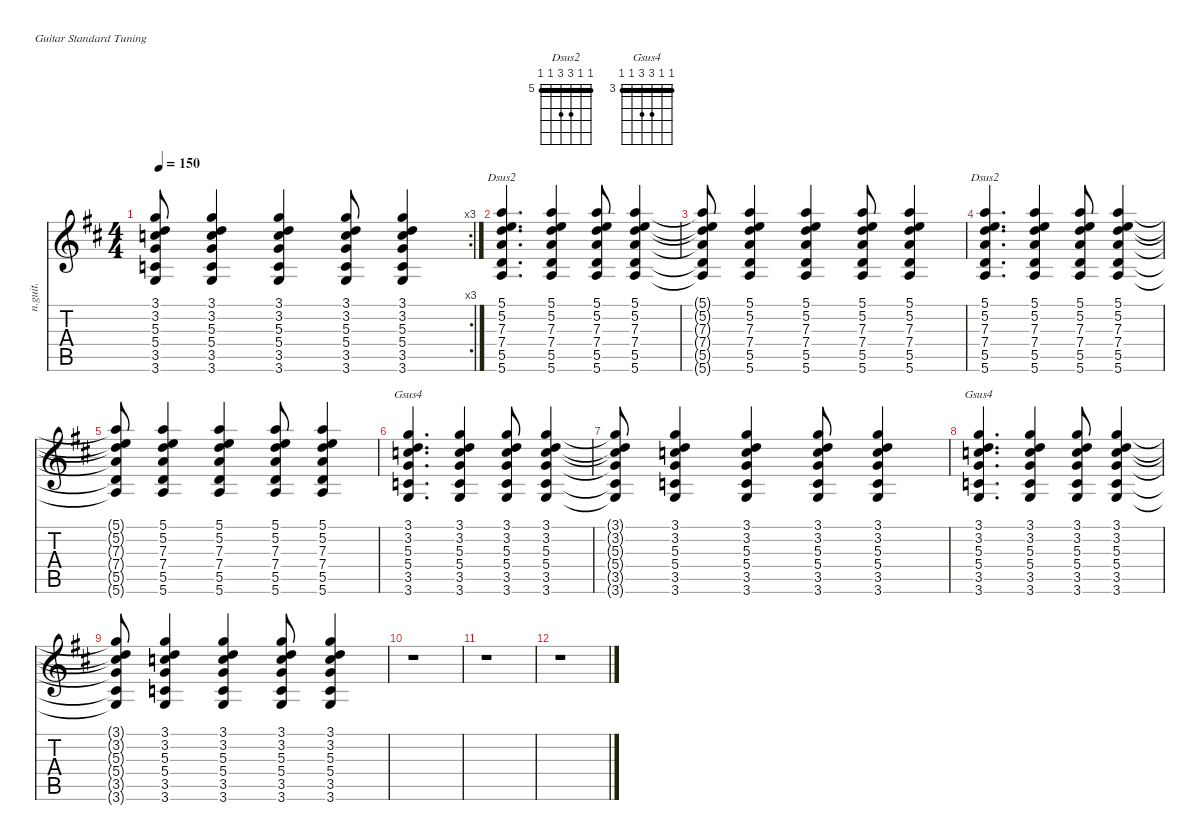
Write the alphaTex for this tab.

\defaultSystemsLayout 4
\hideDynamics
\bracketExtendMode nobrackets
\otherSystemsTrackNameOrientation horizontal
\track ("mike----guitar 1" "n.guit.") {defaultSystemsLayout 8 mute instrument acousticguitarnylon}
\staff {score tabs}
\tuning (E4 B3 G3 D3 A2 E2)
\chord ("Dsus2" 5 5 7 7 5 5) {firstfret 5 barre (5 5 5)}
\chord ("Gsus4" 3 3 5 5 3 3) {firstfret 3 barre (3 3 3)}
\rc 3
\ts (4 4)
\tempo 150
\clef g2
\ks bminor
(3.1{t acc forcenatural} 3.2{t acc forcenatural} 5.3{t acc forcenatural} 5.4{t acc forcenatural} 3.5{t acc forcenatural} 3.6{t acc forcenatural}).8{dy f beam Up} (3.1{acc forcenatural} 3.2{acc forcenatural} 5.3{acc forcenatural} 5.4{acc forcenatural} 3.5{acc forcenatural} 3.6{acc forcenatural}).4{beam Up} (3.1{acc forcenatural} 3.2{acc forcenatural} 5.3{acc forcenatural} 5.4{acc forcenatural} 3.5{acc forcenatural} 3.6{acc forcenatural}).4{beam Up} (3.1{acc forcenatural} 3.2{acc forcenatural} 5.3{acc forcenatural} 5.4{acc forcenatural} 3.5{acc forcenatural} 3.6{acc forcenatural}).8{beam Up} (3.1{acc forcenatural} 3.2{acc forcenatural} 5.3{acc forcenatural} 5.4{acc forcenatural} 3.5{acc forcenatural} 3.6{acc forcenatural}).4{beam Up} |
(5.1{acc forcenatural} 5.2{acc forcenatural} 7.3{acc forcenatural} 7.4{acc forcenatural} 5.5{acc forcenatural} 5.6{acc forcenatural}).4{d ch "Dsus2" beam Up} (5.1{acc forcenatural} 5.2{acc forcenatural} 7.3{acc forcenatural} 7.4{acc forcenatural} 5.5{acc forcenatural} 5.6{acc forcenatural}).4{beam Up} (5.1{acc forcenatural} 5.2{acc forcenatural} 7.3{acc forcenatural} 7.4{acc forcenatural} 5.5{acc forcenatural} 5.6{acc forcenatural}).8{beam Up} (5.1{acc forcenatural} 5.2{acc forcenatural} 7.3{acc forcenatural} 7.4{acc forcenatural} 5.5{acc forcenatural} 5.6{acc forcenatural}).4{beam Up} |
(5.1{t acc forcenatural} 5.2{t acc forcenatural} 7.3{t acc forcenatural} 7.4{t acc forcenatural} 5.5{t acc forcenatural} 5.6{t acc forcenatural}).8{beam Up} (5.1{acc forcenatural} 5.2{acc forcenatural} 7.3{acc forcenatural} 7.4{acc forcenatural} 5.5{acc forcenatural} 5.6{acc forcenatural}).4{beam Up} (5.1{acc forcenatural} 5.2{acc forcenatural} 7.3{acc forcenatural} 7.4{acc forcenatural} 5.5{acc forcenatural} 5.6{acc forcenatural}).4{beam Up} (5.1{acc forcenatural} 5.2{acc forcenatural} 7.3{acc forcenatural} 7.4{acc forcenatural} 5.5{acc forcenatural} 5.6{acc forcenatural}).8{beam Up} (5.1{acc forcenatural} 5.2{acc forcenatural} 7.3{acc forcenatural} 7.4{acc forcenatural} 5.5{acc forcenatural} 5.6{acc forcenatural}).4{beam Up} |
(5.1{acc forcenatural} 5.2{acc forcenatural} 7.3{acc forcenatural} 7.4{acc forcenatural} 5.5{acc forcenatural} 5.6{acc forcenatural}).4{d ch "Dsus2" beam Up} (5.1{acc forcenatural} 5.2{acc forcenatural} 7.3{acc forcenatural} 7.4{acc forcenatural} 5.5{acc forcenatural} 5.6{acc forcenatural}).4{beam Up} (5.1{acc forcenatural} 5.2{acc forcenatural} 7.3{acc forcenatural} 7.4{acc forcenatural} 5.5{acc forcenatural} 5.6{acc forcenatural}).8{beam Up} (5.1{acc forcenatural} 5.2{acc forcenatural} 7.3{acc forcenatural} 7.4{acc forcenatural} 5.5{acc forcenatural} 5.6{acc forcenatural}).4{beam Up} |
(5.1{t acc forcenatural} 5.2{t acc forcenatural} 7.3{t acc forcenatural} 7.4{t acc forcenatural} 5.5{t acc forcenatural} 5.6{t acc forcenatural}).8{beam Up} (5.1{acc forcenatural} 5.2{acc forcenatural} 7.3{acc forcenatural} 7.4{acc forcenatural} 5.5{acc forcenatural} 5.6{acc forcenatural}).4{beam Up} (5.1{acc forcenatural} 5.2{acc forcenatural} 7.3{acc forcenatural} 7.4{acc forcenatural} 5.5{acc forcenatural} 5.6{acc forcenatural}).4{beam Up} (5.1{acc forcenatural} 5.2{acc forcenatural} 7.3{acc forcenatural} 7.4{acc forcenatural} 5.5{acc forcenatural} 5.6{acc forcenatural}).8{beam Up} (5.1{acc forcenatural} 5.2{acc forcenatural} 7.3{acc forcenatural} 7.4{acc forcenatural} 5.5{acc forcenatural} 5.6{acc forcenatural}).4{beam Up} |
(3.1{acc forcenatural} 3.2{acc forcenatural} 5.3{acc forcenatural} 5.4{acc forcenatural} 3.5{acc forcenatural} 3.6{acc forcenatural}).4{d ch "Gsus4" beam Up} (3.1{acc forcenatural} 3.2{acc forcenatural} 5.3{acc forcenatural} 5.4{acc forcenatural} 3.5{acc forcenatural} 3.6{acc forcenatural}).4{beam Up} (3.1{acc forcenatural} 3.2{acc forcenatural} 5.3{acc forcenatural} 5.4{acc forcenatural} 3.5{acc forcenatural} 3.6{acc forcenatural}).8{beam Up} (3.1{acc forcenatural} 3.2{acc forcenatural} 5.3{acc forcenatural} 5.4{acc forcenatural} 3.5{acc forcenatural} 3.6{acc forcenatural}).4{beam Up} |
(3.1{t acc forcenatural} 3.2{t acc forcenatural} 5.3{t acc forcenatural} 5.4{t acc forcenatural} 3.5{t acc forcenatural} 3.6{t acc forcenatural}).8{beam Up} (3.1{acc forcenatural} 3.2{acc forcenatural} 5.3{acc forcenatural} 5.4{acc forcenatural} 3.5{acc forcenatural} 3.6{acc forcenatural}).4{beam Up} (3.1{acc forcenatural} 3.2{acc forcenatural} 5.3{acc forcenatural} 5.4{acc forcenatural} 3.5{acc forcenatural} 3.6{acc forcenatural}).4{beam Up} (3.1{acc forcenatural} 3.2{acc forcenatural} 5.3{acc forcenatural} 5.4{acc forcenatural} 3.5{acc forcenatural} 3.6{acc forcenatural}).8{beam Up} (3.1{acc forcenatural} 3.2{acc forcenatural} 5.3{acc forcenatural} 5.4{acc forcenatural} 3.5{acc forcenatural} 3.6{acc forcenatural}).4{beam Up} |
(3.1{acc forcenatural} 3.2{acc forcenatural} 5.3{acc forcenatural} 5.4{acc forcenatural} 3.5{acc forcenatural} 3.6{acc forcenatural}).4{d ch "Gsus4" beam Up} (3.1{acc forcenatural} 3.2{acc forcenatural} 5.3{acc forcenatural} 5.4{acc forcenatural} 3.5{acc forcenatural} 3.6{acc forcenatural}).4{beam Up} (3.1{acc forcenatural} 3.2{acc forcenatural} 5.3{acc forcenatural} 5.4{acc forcenatural} 3.5{acc forcenatural} 3.6{acc forcenatural}).8{beam Up} (3.1{acc forcenatural} 3.2{acc forcenatural} 5.3{acc forcenatural} 5.4{acc forcenatural} 3.5{acc forcenatural} 3.6{acc forcenatural}).4{beam Up} |
(3.1{t acc forcenatural} 3.2{t acc forcenatural} 5.3{t acc forcenatural} 5.4{t acc forcenatural} 3.5{t acc forcenatural} 3.6{t acc forcenatural}).8{beam Up} (3.1{acc forcenatural} 3.2{acc forcenatural} 5.3{acc forcenatural} 5.4{acc forcenatural} 3.5{acc forcenatural} 3.6{acc forcenatural}).4{beam Up} (3.1{acc forcenatural} 3.2{acc forcenatural} 5.3{acc forcenatural} 5.4{acc forcenatural} 3.5{acc forcenatural} 3.6{acc forcenatural}).4{beam Up} (3.1{acc forcenatural} 3.2{acc forcenatural} 5.3{acc forcenatural} 5.4{acc forcenatural} 3.5{acc forcenatural} 3.6{acc forcenatural}).8{beam Up} (3.1{acc forcenatural} 3.2{acc forcenatural} 5.3{acc forcenatural} 5.4{acc forcenatural} 3.5{acc forcenatural} 3.6{acc forcenatural}).4{beam Up} |
r.1{beam Down} |
r.1{beam Down} |
r.1{beam Down}
